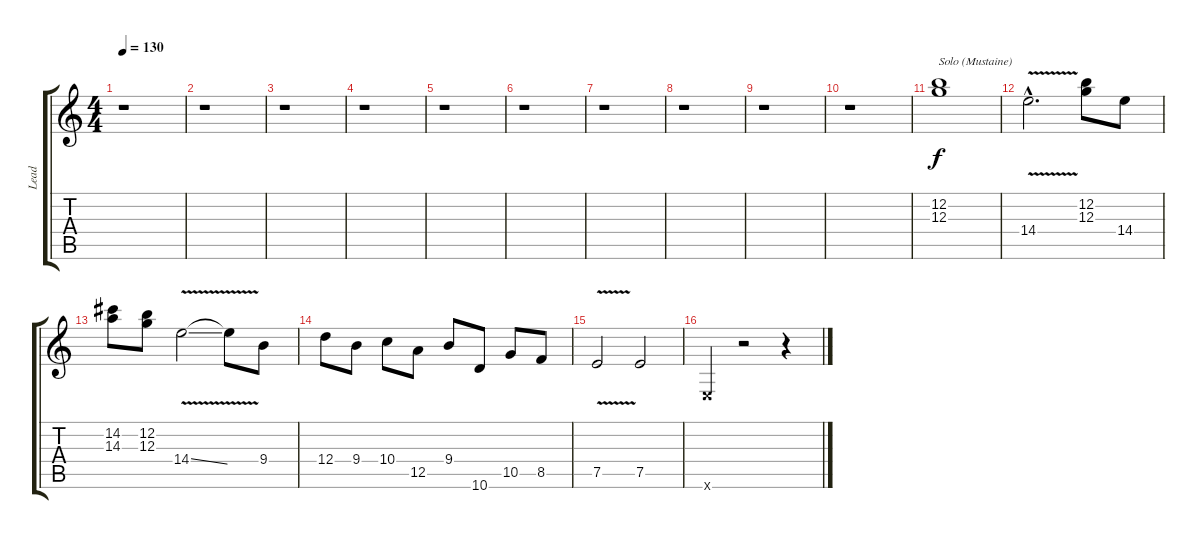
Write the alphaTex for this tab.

\track ("Lead" "Lead") {instrument overdrivenguitar}
\staff {score tabs}
\tuning (E4 B3 G3 D3 A2 E2) {hide}
\ts (4 4)
\tempo 130
\clef g2
\ks c
r.1{dy f} |
r.1 |
r.1 |
r.1 |
r.1 |
r.1 |
r.1 |
r.1 |
r.1 |
r.1 |
(12.2 12.3).1{txt "Solo (Mustaine)"} |
14.4{v hac}.2{d} (12.2 12.3).8 14.4.8 |
(14.2 14.3).8 (12.2 12.3).8 14.4{v ss}.2 14.4{t}.8 9.4.8 |
12.4.8 9.4.8 10.4.8 12.5.8 9.4.8 10.6.8 10.5.8 8.5.8 |
7.5{v}.2 7.5.2 |
0.6{x}.4 r.2 r.4
